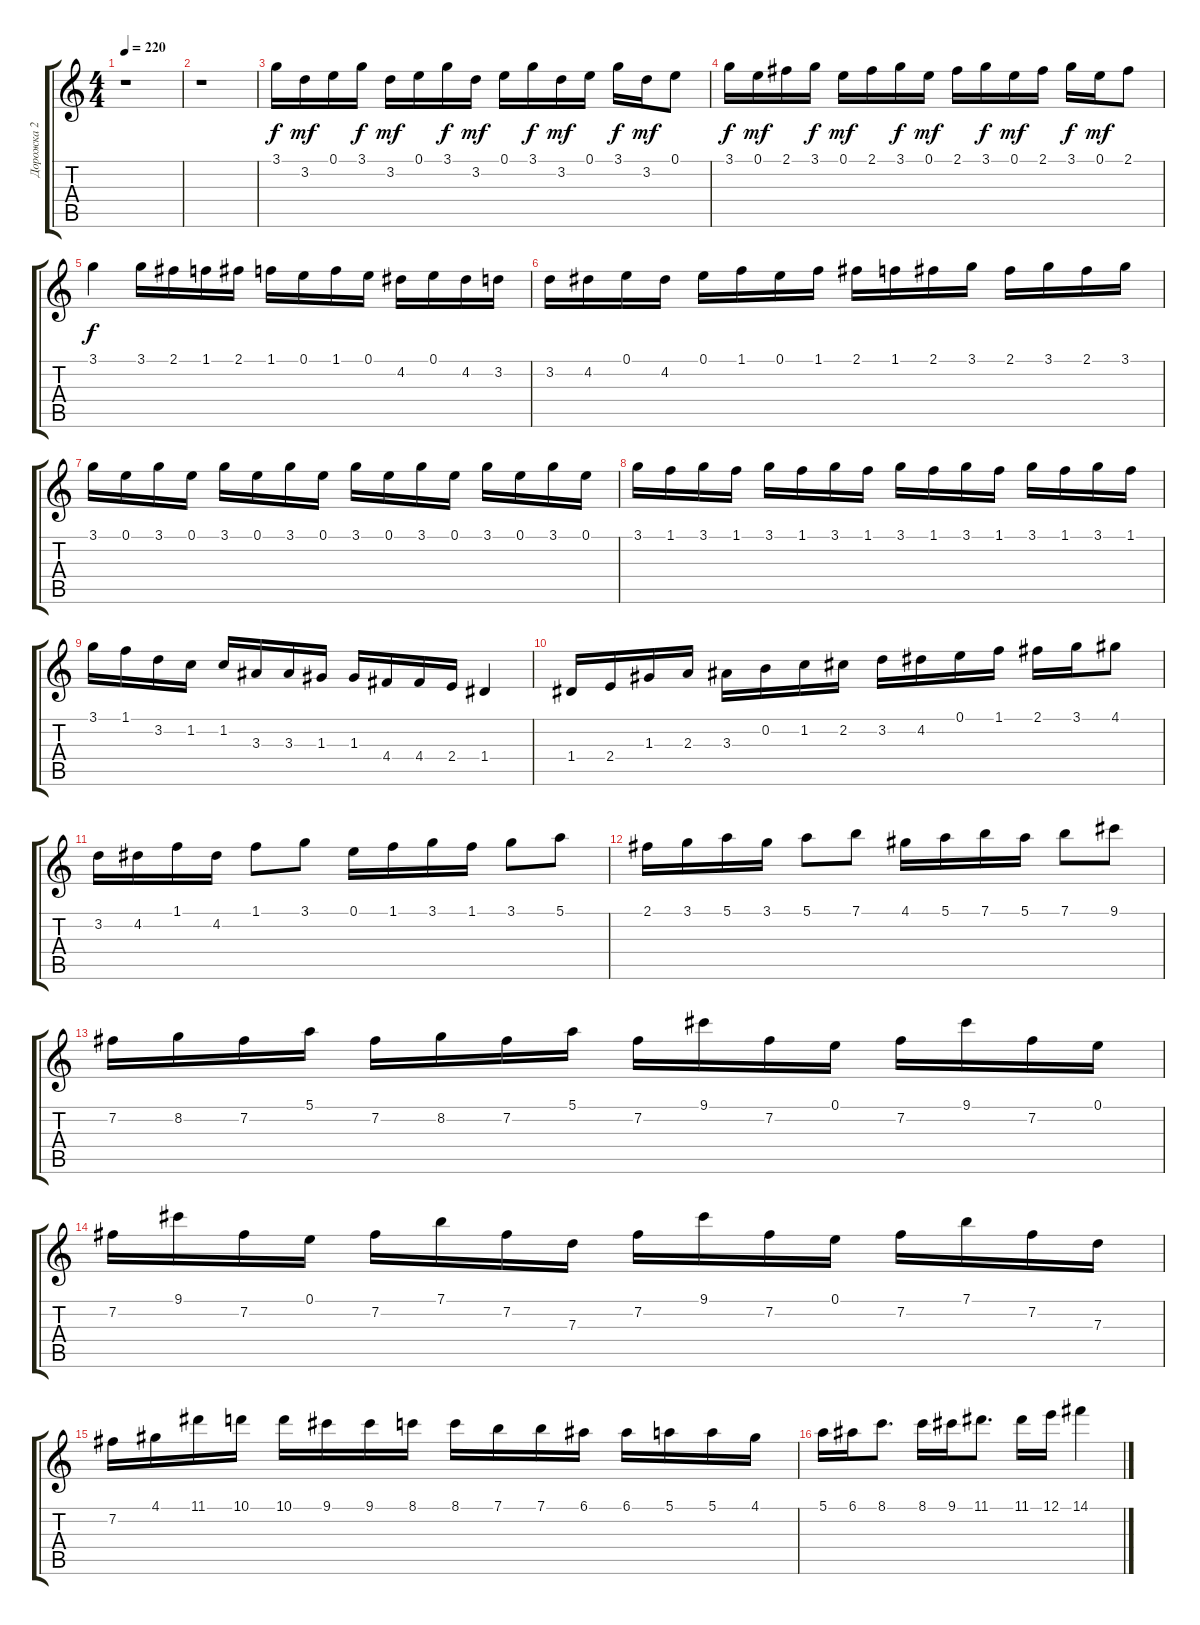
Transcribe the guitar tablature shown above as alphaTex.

\track ("Дорожка 2" "Дорожка 2") {instrument distortionguitar}
\staff {score tabs}
\tuning (E4 B3 G3 D3 A2 E2) {hide}
\ts (4 4)
\tempo 220
\clef g2
\ks c
r.1{dy f} |
r.1 |
3.1.16 3.2.16{dy mf} 0.1.16 3.1.16{dy f} 3.2.16{dy mf} 0.1.16 3.1.16{dy f} 3.2.16{dy mf} 0.1.16 3.1.16{dy f} 3.2.16{dy mf} 0.1.16 3.1.16{dy f} 3.2.16{dy mf} 0.1.8 |
3.1.16{dy f} 0.1.16{dy mf} 2.1.16 3.1.16{dy f} 0.1.16{dy mf} 2.1.16 3.1.16{dy f} 0.1.16{dy mf} 2.1.16 3.1.16{dy f} 0.1.16{dy mf} 2.1.16 3.1.16{dy f} 0.1.16{dy mf} 2.1.8 |
3.1.4{dy f} 3.1.16 2.1.16 1.1.16 2.1.16 1.1.16 0.1.16 1.1.16 0.1.16 4.2.16 0.1.16 4.2.16 3.2.16 |
3.2.16 4.2.16 0.1.16 4.2.16 0.1.16 1.1.16 0.1.16 1.1.16 2.1.16 1.1.16 2.1.16 3.1.16 2.1.16 3.1.16 2.1.16 3.1.16 |
3.1.16 0.1.16 3.1.16 0.1.16 3.1.16 0.1.16 3.1.16 0.1.16 3.1.16 0.1.16 3.1.16 0.1.16 3.1.16 0.1.16 3.1.16 0.1.16 |
3.1.16 1.1.16 3.1.16 1.1.16 3.1.16 1.1.16 3.1.16 1.1.16 3.1.16 1.1.16 3.1.16 1.1.16 3.1.16 1.1.16 3.1.16 1.1.16 |
3.1.16 1.1.16 3.2.16 1.2.16 1.2.16 3.3.16 3.3.16 1.3.16 1.3.16 4.4.16 4.4.16 2.4.16 1.4.4 |
1.4.16 2.4.16 1.3.16 2.3.16 3.3.16 0.2.16 1.2.16 2.2.16 3.2.16 4.2.16 0.1.16 1.1.16 2.1.16 3.1.16 4.1.8 |
3.2.16 4.2.16 1.1.16 4.2.16 1.1.8 3.1.8 0.1.16 1.1.16 3.1.16 1.1.16 3.1.8 5.1.8 |
2.1.16 3.1.16 5.1.16 3.1.16 5.1.8 7.1.8 4.1.16 5.1.16 7.1.16 5.1.16 7.1.8 9.1.8 |
7.2.16 8.2.16 7.2.16 5.1.16 7.2.16 8.2.16 7.2.16 5.1.16 7.2.16 9.1.16 7.2.16 0.1.16 7.2.16 9.1.16 7.2.16 0.1.16 |
7.2.16 9.1.16 7.2.16 0.1.16 7.2.16 7.1.16 7.2.16 7.3.16 7.2.16 9.1.16 7.2.16 0.1.16 7.2.16 7.1.16 7.2.16 7.3.16 |
7.2.16 4.1.16 11.1.16 10.1.16 10.1.16 9.1.16 9.1.16 8.1.16 8.1.16 7.1.16 7.1.16 6.1.16 6.1.16 5.1.16 5.1.16 4.1.16 |
5.1.16 6.1.16 8.1.8{d} 8.1.16 9.1.16 11.1.8{d} 11.1.16 12.1.16 14.1.4
